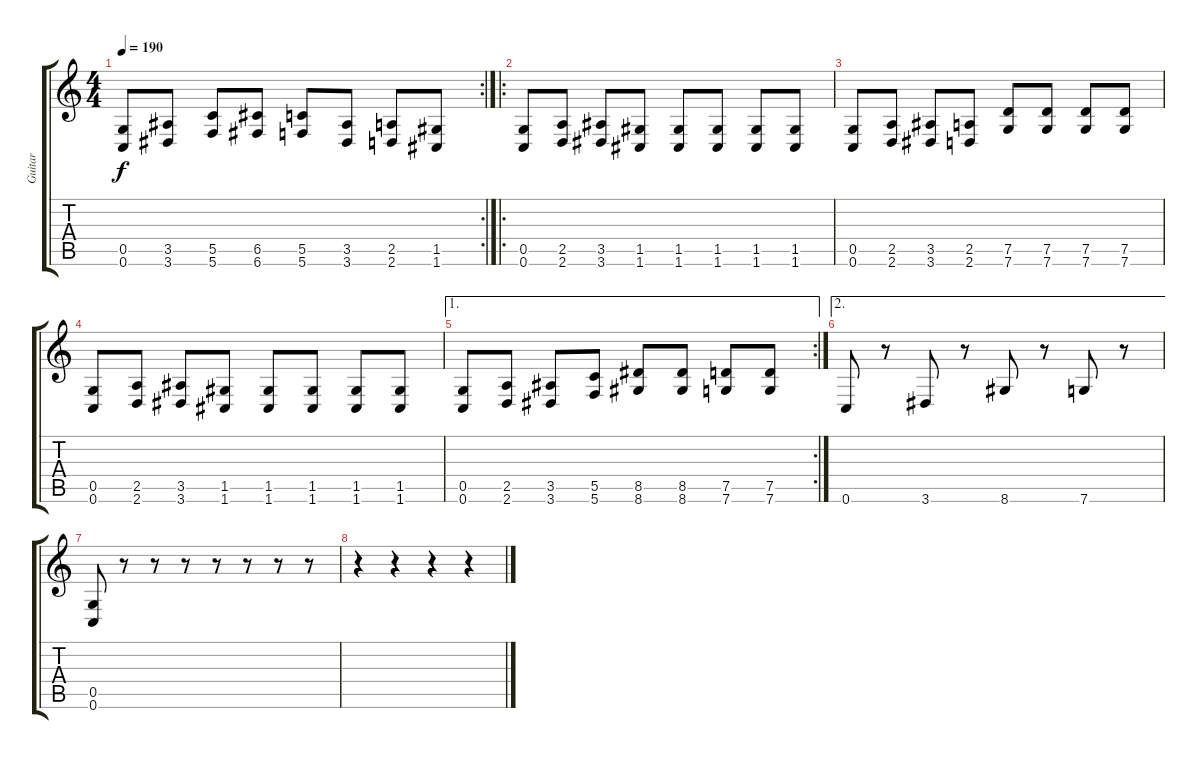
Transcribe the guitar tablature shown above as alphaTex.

\track ("Guitar" "Guitar") {instrument distortionguitar}
\staff {score tabs}
\tuning (D4 A3 F3 C3 G2 C2) {hide}
\rc 2
\ts (4 4)
\tempo 190
\clef g2
\ks c
(0.5 0.6).8{dy f} (3.5 3.6).8 (5.5 5.6).8 (6.5 6.6).8 (5.5 5.6).8 (3.5 3.6).8 (2.5 2.6).8 (1.5 1.6).8 |
\ro
(0.5 0.6).8 (2.5 2.6).8 (3.5 3.6).8 (1.5 1.6).8 (1.5 1.6).8 (1.5 1.6).8 (1.5 1.6).8 (1.5 1.6).8 |
(0.5 0.6).8 (2.5 2.6).8 (3.5 3.6).8 (2.5 2.6).8 (7.5 7.6).8 (7.5 7.6).8 (7.5 7.6).8 (7.5 7.6).8 |
(0.5 0.6).8 (2.5 2.6).8 (3.5 3.6).8 (1.5 1.6).8 (1.5 1.6).8 (1.5 1.6).8 (1.5 1.6).8 (1.5 1.6).8 |
\ae 1
\rc 2
(0.5 0.6).8 (2.5 2.6).8 (3.5 3.6).8 (5.5 5.6).8 (8.5 8.6).8 (8.5 8.6).8 (7.5 7.6).8 (7.5 7.6).8 |
\ae 2
0.6.8 r.8 3.6.8 r.8 8.6.8 r.8 7.6.8 r.8 |
(0.5 0.6).8 r.8 r.8 r.8 r.8 r.8 r.8 r.8 |
r.4 r.4 r.4 r.4
